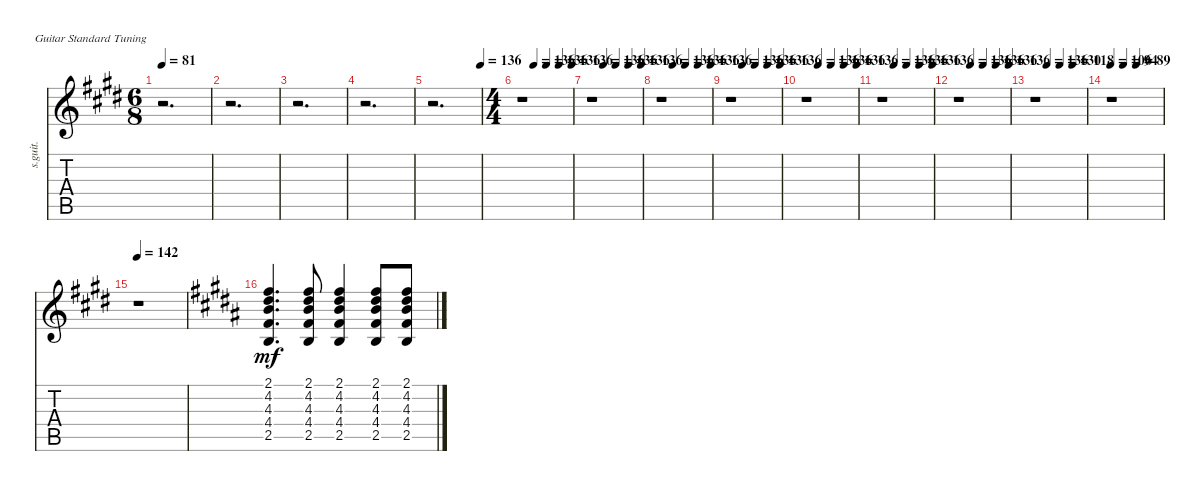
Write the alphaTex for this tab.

\bracketExtendMode nobrackets
\track ("Acoustic Guitar" "s.guit.") {instrument acousticguitarsteel}
\staff {score tabs}
\tuning (E4 B3 G3 D3 A2 E2)
\ts (6 8)
\tempo 81
\clef g2
\ks c#minor
r.2{d dy mf instrument acousticguitarsteel beam Down} |
r.2{d beam Down} |
r.2{d beam Down} |
r.2{d beam Down} |
\tempo (136 0.999306)
r.2{d beam Down} |
\ts (4 4)
\tempo (136 0.249479)
\tempo (136 0.499479)
\tempo (136 0.749479)
\tempo (136 0.999479)
r.1{beam Down} |
\tempo (136 0.249479)
\tempo (136 0.499479)
\tempo (136 0.749479)
\tempo (136 0.999479)
r.1{beam Down} |
\tempo (136 0.249479)
\tempo (136 0.499479)
\tempo (136 0.749479)
\tempo (136 0.999479)
r.1{beam Down} |
\tempo (136 0.249479)
\tempo (136 0.499479)
\tempo (136 0.749479)
\tempo (136 0.999479)
r.1{beam Down} |
\tempo (136 0.249479)
\tempo (136 0.499479)
\tempo (136 0.749479)
\tempo (136 0.999479)
r.1{beam Down} |
\tempo (136 0.249479)
\tempo (136 0.499479)
\tempo (136 0.749479)
\tempo (136 0.999479)
r.1{beam Down} |
\tempo (136 0.249479)
\tempo (136 0.499479)
\tempo (136 0.749479)
\tempo (136 0.999479)
r.1{beam Down} |
\tempo (136 0.249479)
\tempo (130 0.5)
\tempo (118 0.75)
r.1{beam Down} |
\tempo 106
\tempo (94 0.25)
\tempo (89 0.5)
r.1{beam Down} |
\tempo 142
r.1{beam Down} |
\ks g#minor
(2.5{acc forcenatural} 4.4{acc #} 4.2{acc #} 4.3{acc forcenatural} 2.1{acc #}).4{d beam Up} (4.3{acc forcenatural} 4.4{acc #} 4.2{acc #} 2.5{acc forcenatural} 2.1{acc #}).8{beam Up} (4.3{acc forcenatural} 4.4{acc #} 4.2{acc #} 2.5{acc forcenatural} 2.1{acc #}).4{beam Up} (4.3{acc forcenatural} 2.5{acc forcenatural} 4.2{acc #} 4.4{acc #} 2.1{acc #}).8{beam Up} (2.5{acc forcenatural} 4.4{acc #} 4.3{acc forcenatural} 4.2{acc #} 2.1{acc #}).8{beam Up}
